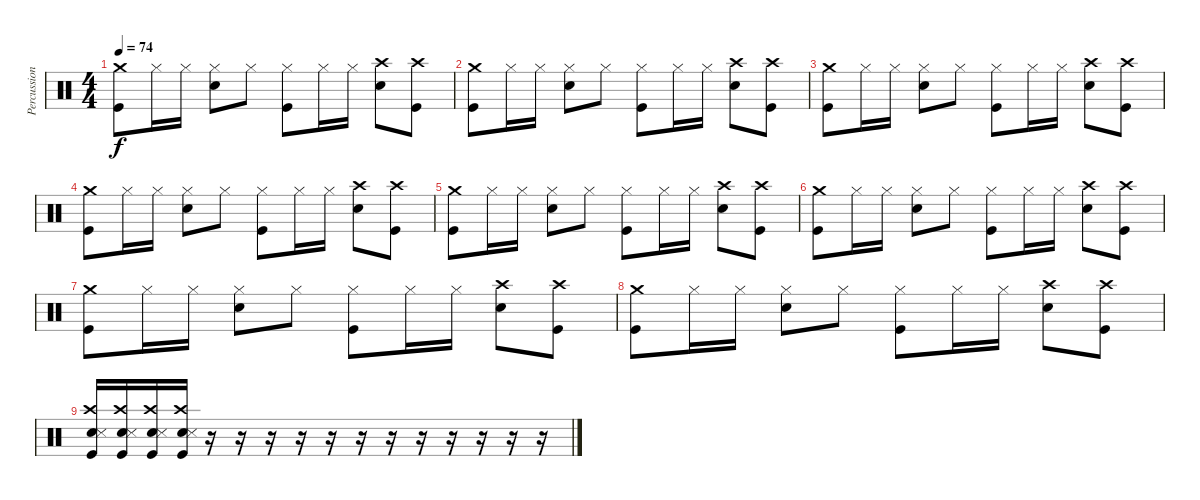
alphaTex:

\track ("Percussion (Henley)" "Percussion") {instrument percussion}
\staff {score}
\articulation defaults
\ts (4 4)
\tempo 74
\clef neutral
\ks c
("Crash medium (hit)" "Kick (hit)").8{dy f} "Hi-Hat (closed)".16 "Hi-Hat (closed)".16 ("Hi-Hat (closed)" "Snare (hit) 2").8 "Hi-Hat (closed)".8 ("Hi-Hat (closed)" "Kick (hit)").8 "Hi-Hat (closed)".16 "Hi-Hat (closed)".16 ("Crash high (hit)" "Snare (hit) 2").8 ("Crash high (hit)" "Kick (hit)").8 |
("Crash medium (hit)" "Kick (hit)").8 "Hi-Hat (closed)".16 "Hi-Hat (closed)".16 ("Hi-Hat (closed)" "Snare (hit) 2").8 "Hi-Hat (closed)".8 ("Hi-Hat (closed)" "Kick (hit)").8 "Hi-Hat (closed)".16 "Hi-Hat (closed)".16 ("Crash high (hit)" "Snare (hit) 2").8 ("Crash high (hit)" "Kick (hit)").8 |
("Crash medium (hit)" "Kick (hit)").8 "Hi-Hat (closed)".16 "Hi-Hat (closed)".16 ("Hi-Hat (closed)" "Snare (hit) 2").8 "Hi-Hat (closed)".8 ("Hi-Hat (closed)" "Kick (hit)").8 "Hi-Hat (closed)".16 "Hi-Hat (closed)".16 ("Crash high (hit)" "Snare (hit) 2").8 ("Crash high (hit)" "Kick (hit)").8 |
("Crash medium (hit)" "Kick (hit)").8 "Hi-Hat (closed)".16 "Hi-Hat (closed)".16 ("Hi-Hat (closed)" "Snare (hit) 2").8 "Hi-Hat (closed)".8 ("Hi-Hat (closed)" "Kick (hit)").8 "Hi-Hat (closed)".16 "Hi-Hat (closed)".16 ("Crash high (hit)" "Snare (hit) 2").8 ("Crash high (hit)" "Kick (hit)").8 |
("Crash medium (hit)" "Kick (hit)").8 "Hi-Hat (closed)".16 "Hi-Hat (closed)".16 ("Hi-Hat (closed)" "Snare (hit) 2").8 "Hi-Hat (closed)".8 ("Hi-Hat (closed)" "Kick (hit)").8 "Hi-Hat (closed)".16 "Hi-Hat (closed)".16 ("Crash high (hit)" "Snare (hit) 2").8 ("Crash high (hit)" "Kick (hit)").8 |
("Crash medium (hit)" "Kick (hit)").8 "Hi-Hat (closed)".16 "Hi-Hat (closed)".16 ("Hi-Hat (closed)" "Snare (hit) 2").8 "Hi-Hat (closed)".8 ("Hi-Hat (closed)" "Kick (hit)").8 "Hi-Hat (closed)".16 "Hi-Hat (closed)".16 ("Crash high (hit)" "Snare (hit) 2").8 ("Crash high (hit)" "Kick (hit)").8 |
("Crash medium (hit)" "Kick (hit)").8 "Hi-Hat (closed)".16 "Hi-Hat (closed)".16 ("Hi-Hat (closed)" "Snare (hit) 2").8 "Hi-Hat (closed)".8 ("Hi-Hat (closed)" "Kick (hit)").8 "Hi-Hat (closed)".16 "Hi-Hat (closed)".16 ("Crash high (hit)" "Snare (hit) 2").8 ("Crash high (hit)" "Kick (hit)").8 |
("Crash medium (hit)" "Kick (hit)").8 "Hi-Hat (closed)".16 "Hi-Hat (closed)".16 ("Hi-Hat (closed)" "Snare (hit) 2").8 "Hi-Hat (closed)".8 ("Hi-Hat (closed)" "Kick (hit)").8 "Hi-Hat (closed)".16 "Hi-Hat (closed)".16 ("Crash high (hit)" "Snare (hit) 2").8 ("Crash high (hit)" "Kick (hit)").8 |
("Crash high (hit)" "Snare (hit) 2" "Snare (side stick) 3" "Kick (hit)").16 ("Crash high (hit)" "Snare (hit) 2" "Snare (side stick) 3" "Kick (hit)").16 ("Crash high (hit)" "Snare (hit) 2" "Snare (side stick) 3" "Kick (hit)").16 ("Crash high (hit)" "Snare (hit) 2" "Snare (side stick) 3" "Kick (hit)").16 r.16 r.16 r.16 r.16 r.16 r.16 r.16 r.16 r.16 r.16 r.16 r.16
